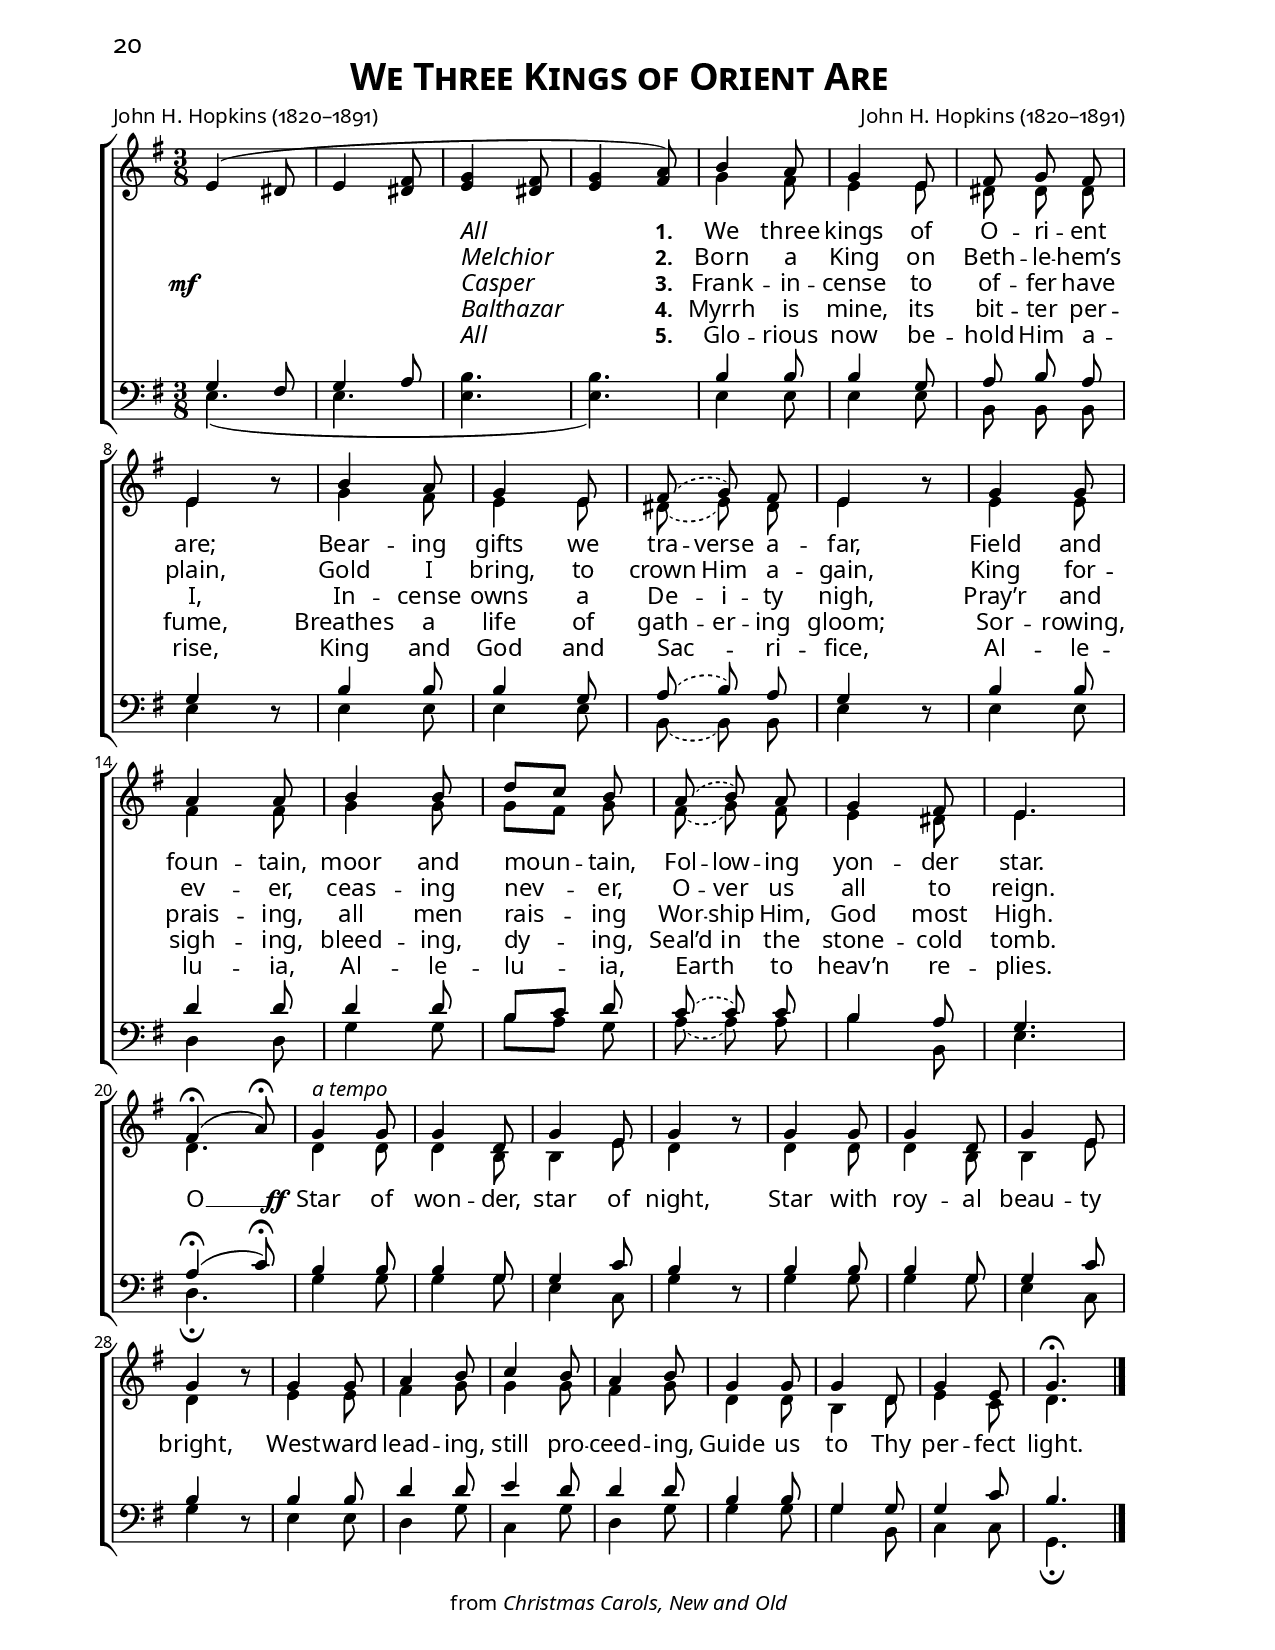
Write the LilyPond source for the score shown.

\version "2.14.2"
\include "util.ly"
#(set-global-staff-size 18) \paper{ #(define fonts (make-pango-font-tree "Garamond Premier Pro" "Garamond Premier Pro" "Garamond Premier Pro" (/ 18 20))) }
\header {
  title = \markup{\override #'(font-name . "Garamond Premier Pro Semibold"){ \abs-fontsize #18 \smallCapsOldStyle"We Three Kings of Orient Are"}}
  composer = \markup\oldStyleNum"John H. Hopkins (1820–1891)"
  poet = \markup\oldStyleNum"John H. Hopkins (1820–1891)"
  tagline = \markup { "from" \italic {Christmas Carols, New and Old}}
}
\paper {
  paper-height = 11\in
  paper-width = 8.5\in
  indent = 0\in
  system-system-spacing =
    #'((basic-distance . 0)
       (minimum-distance . 0)
       (padding . -15)
       (stretchability . 100))
  ragged-last-bottom = ##f
  ragged-bottom = ##f
  two-sided = ##t
  inner-margin = 1\in
  outer-margin = 0.75\in
  top-margin = 0.26\in
  bottom-margin = 0.25\in
  first-page-number = #020
  print-first-page-number = ##t
  headerLine = ""
  oddHeaderMarkup = \markup\fill-line{
     \override #'(font-name . "Garamond Premier Pro")\abs-fontsize #12.5
     \combine 
        \fill-line{"" \on-the-fly #print-page-number-check-first
        \oldStylePageNum""
        }
        \fill-line{\headerLine}
  }
  evenHeaderMarkup = \markup {
     \override #'(font-name . "Garamond Premier Pro")\abs-fontsize #12.5
     \combine
        \on-the-fly #print-page-number-check-first
        \oldStylePageNum""
        \fill-line{\headerLine}
  }
}
global = {
  \key g \major
  \time 3/8
  \autoBeamOff
  \override DynamicLineSpanner #'staff-padding = #0.0
  \override DynamicLineSpanner #'Y-extent = #'(0.1 . -0.1)
}

sopMusic = \relative c' {
  e4( dis8 e4 <fis dis>8 |
  <g e>4 <fis dis>8 <g e>4 <a fis>8) |
  b4 a8 g4 e8 |
  fis8\noBeam g fis |
  
  e4 b'8\rest |
  b4 a8 g4 e8 |
  \slurDashed fis8\noBeam( g) fis |
  e4 b'8\rest |
  g4 g8 |
  
  a4 a8 |
  b4 b8 |
  \slurSolid d[ c] b |
  \slurDashed a8\noBeam( b\noBeam) a |
  g4 fis8 |
  e4. | \break
  
  \slurSolid << {fis4\fermata( a8\fermata)} {s8 s32 s16. s8}>> |
  g4^\markup\italic"a tempo" g8 | g4 d8 g4 e8 | g4 b8\rest |
  g4 g8 | g4 d8 g4 e8 | g4 b8\rest |
  g4 g8 a4 b8 | c4 b8 a4 b8 |
  g4 g8 g4 d8 g4 e8 g4.\fermata \bar "|."
}
sopWords = \lyricmode {
  
}

altoMusic = \relative c'' {
  s4.*4 |
  g4 fis8 e4 e8 dis8\noBeam dis\noBeam dis |
  
  \slurDashed e4 s8 | g4 fis8 e4 e8 | dis8\noBeam( e\noBeam) dis |
  e4 s8 | e4 e8 |
  
  fis4 fis8 | g4 g8 |
  \slurSolid g[ fis] g |
  \slurDashed fis8\noBeam( g\noBeam) fis |
  e4 dis8 |
  e4. |
  
  d4. | d4 d8 d4 b8 b4 e8 d4 s8 |
  d4 d8 d4 b8 b4 e8 d4 s8 |
  
  e4 e8 fis4 g8 g4 g8 fis4 g8 d4 d8 b4 d8 |
  e4 c8 | d4. \bar "|."
}
altoWords = {
  \dropLyricsIX
  \lyricmode {
    %\set vocalName = #"All"
    %\set stanza = #"1. "
    \set ignoreMelismata = ##t
    _ _ _ _ 
    \markup\italic {All} _ _ _
    \set stanza = #"1. "
    We three kings of O -- ri -- ent are;
    Bear -- ing gifts we tra -- verse a -- far,
    Field and foun -- tain, moor and moun -- _ tain,
    Fol -- low -- ing yon -- der star.
    
    O __ _ 
  }
  \set stanza = \markup\dynamic"        ff"
  \lyricmode {
    Star of won -- der, star of night,
    Star with roy -- al beau -- ty bright,
    West -- ward lead -- ing, still pro -- ceed -- ing,
    Guide us to Thy per -- fect light.
  }
}
altoWordsII = \lyricmode {
  \dropLyricsIX
  %\set vocalName = #"Melchior"
  %\set stanza = #"2. "
  \set ignoreMelismata = ##t
  _ _ _ _ 
  \markup\italic {Melchior} _ _ _
  \set stanza = #"2. "
  Born a King on Beth -- le -- hem’s plain,
  Gold I bring, to crown Him a -- gain,
  King for -- ev -- er, ceas -- ing nev -- _ er,
  O -- ver us all to reign.
}
altoWordsIII = {
  \dropLyricsIX
  \set stanza = \markup\dynamic"mf"
  \lyricmode {
    %\set vocalName = #"Casper"
    %\set stanza = #"3. "
    \set ignoreMelismata = ##t
    _ _ _ _ 
    \markup\italic {Casper} _ _ _
    \set stanza = #"3. "
    Frank -- in -- cense to of -- fer have I,
    In -- cense owns a De -- i -- ty nigh,
    Pray’r and prais -- ing, all men rais -- _ ing
    Wor -- ship Him, God most High.
  }
}
altoWordsIV = \lyricmode {
  \dropLyricsIX
  %\set vocalName = #"Balthazar"
  %\set stanza = #"4. "
  \set ignoreMelismata = ##t
  _ _ _ _ 
  \markup\italic {Balthazar} _ _ _
  \set stanza = #"4. "
  Myrrh is mine, its bit -- ter per -- fume,
  Breathes a life of gath -- er -- ing gloom;
  Sor -- rowing, sigh -- ing, bleed -- ing, dy -- _ ing,
  Seal’d in the stone -- cold tomb.
}
altoWordsV = \lyricmode {
  \dropLyricsIX
  %\set vocalName = #"All"
  %\set stanza = #"1. "
  \set ignoreMelismata = ##t
  _ _ _ _ 
  \markup\italic {All} _ _ _
  \set stanza = #"5. "
  Glo -- rious now be -- hold Him a -- rise,
  King and God and Sac -- _ ri -- fice,
  Al -- le -- lu -- ia, Al -- le -- lu -- _ ia,
  Earth _ to heav’n re -- plies.
}

tenorMusic = \relative c' {
  g4 fis8 | g4 a8 | s4. | s4. |
  b4 b8 | b4 g8 | a8\noBeam b\noBeam a |
  
  \slurDashed g4 s8 | b4 b8 | b4 g8 | a8\noBeam( b\noBeam) a |
  g4 s8 | b4 b8 |
  
  d4 d8 | d4 d8 | \slurSolid b8[ c] d |
  \slurDashed c8\noBeam( c) c |
  b4 a8 | g4. |
  
  \slurSolid
  << a4\fermata( {s8 s32 s16.}>> c8\fermata) |
  b4 b8 b4 g8 g4 c8 b4 s8 |
  b4 b8 b4 g8 g4 c8 b4 s8 |
  
  b4 b8 d4 d8 e4 d8 | d4 d8 b4 b8 g4 g8 g4 c8 b4. \bar "|."
}
tenorWords = \lyricmode {

}

bassMusic = \relative c {
  e4.( e4. <e b'>4. <e b'>4.) |
  e4 e8 e4 e8 | b\noBeam b\noBeam b |
  
  \slurDashed e4 d8\rest | e4 e8 e4 e8 | b\noBeam( b\noBeam) b |
  e4 d8\rest | e4 e8 |
  
  d4 d8 | g4 g8 |
  \slurSolid b8[ a] g |
  \slurDashed a\noBeam( a) a |
  b4 b,8 | e4. |
  
  d4.\fermata | g4 g8 g4 g8 e4 c8 g'4 d8\rest |
  g4 g8 g4 g8 e4 c8 g'4 d8\rest |
  
  e4 e8 d4 g8 | c,4 g'8 | d4 g8 | g4 g8 | g4 b,8 |
  c4 c8 g4.\fermata \bar "|."
}
bassWords = \lyricmode {

}

\score {
  <<
   \new ChoirStaff <<
%    \new Lyrics = sopranos \with { \override VerticalAxisGroup #'nonstaff-relatedstaff-spacing = #'((basic-distance . 1)) }
    \new Staff = women <<
      \new Voice = "sopranos" { \voiceOne << \global \sopMusic >> }
      \new Voice = "altos" { \voiceTwo << \global \altoMusic >> }
    >>
    \new Lyrics \with { alignAboveContext = #"women" \override VerticalAxisGroup #'nonstaff-relatedstaff-spacing = #'((basic-distance . 1))} \lyricsto "sopranos" \sopWords
    \new Lyrics = "altosV"  \with { alignBelowContext = #"women" \override VerticalAxisGroup #'nonstaff-relatedstaff-spacing = #'((basic-distance . 1))} \lyricsto "sopranos" \altoWordsV
    \new Lyrics = "altosIV"  \with { alignBelowContext = #"women" \override VerticalAxisGroup #'nonstaff-relatedstaff-spacing = #'((basic-distance . 1))} \lyricsto "sopranos" \altoWordsIV
    \new Lyrics = "altosIII"  \with { alignBelowContext = #"women" \override VerticalAxisGroup #'nonstaff-relatedstaff-spacing = #'((basic-distance . 1))} \lyricsto "sopranos" \altoWordsIII
    \new Lyrics = "altosII"  \with { alignBelowContext = #"women" \override VerticalAxisGroup #'nonstaff-relatedstaff-spacing = #'((basic-distance . 1))} \lyricsto "sopranos" \altoWordsII
    \new Lyrics = "altos"  \with { alignBelowContext = #"women" \override VerticalAxisGroup #'nonstaff-relatedstaff-spacing = #'((padding . -0.5))} \lyricsto "sopranos" \altoWords
   \new Staff = men <<
      \clef bass
      \new Voice = "tenors" { \voiceOne << \global \tenorMusic >> }
      \new Voice = "basses" { \voiceTwo << \global \bassMusic >> }
    >>
    \new Lyrics \with { alignAboveContext = #"men" \override VerticalAxisGroup #'nonstaff-relatedstaff-spacing = #'((basic-distance . 1)) } \lyricsto "tenors" \tenorWords
    \new Lyrics \with { alignBelowContext = #"men" \override VerticalAxisGroup #'nonstaff-relatedstaff-spacing = #'((basic-distance . 1)) } \lyricsto "basses" \bassWords
  >>
%    \new PianoStaff << \new Staff { \new Voice { \pianoRH } } \new Staff { \clef "bass" \pianoLH } >>
  >>
  \layout {
  \context {
    \Lyrics
    \override LyricText #'font-size = #1.3
  }
    \context {
      \Score
      %\override SpacingSpanner #'base-shortest-duration = #(ly:make-moment 1 8)
      %\override SpacingSpanner #'common-shortest-duration = #(ly:make-moment 1 4)
    }
    \context {
      % Remove all empty staves
      % \Staff \RemoveEmptyStaves \override VerticalAxisGroup #'remove-first = ##t
    }
    \context {
      \Lyrics
      \override LyricText #'X-offset = #center-on-word
    }
  }
}

